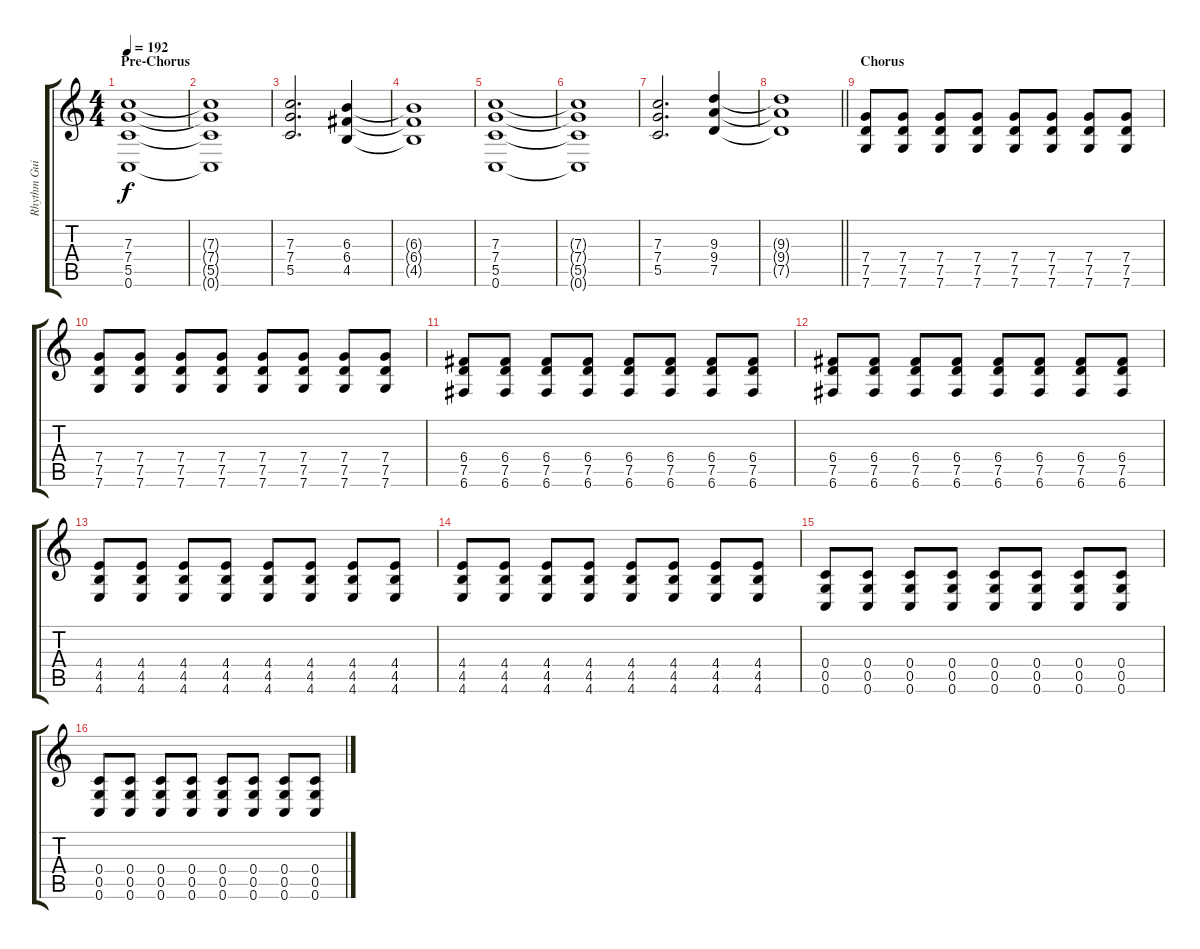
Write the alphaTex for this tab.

\track ("Rhythm Guitar 1" "Rhythm Gui") {instrument overdrivenguitar}
\staff {score tabs}
\tuning (D4 A3 F3 C3 G2 C2) {hide}
\ts (4 4)
\section ("" "Pre-Chorus")
\tempo 192
\clef g2
\ks aminor
(7.3 7.4 5.5 0.6).1{dy f volume 16} |
(7.3{t} 7.4{t} 5.5{t} 0.6{t}).1 |
(7.3 7.4 5.5).2{d} (6.3 6.4 4.5).4 |
(6.3{t} 6.4{t} 4.5{t}).1 |
(7.3 7.4 5.5 0.6).1 |
(7.3{t} 7.4{t} 5.5{t} 0.6{t}).1 |
(7.3 7.4 5.5).2{d} (9.3 9.4 7.5).4 |
\barLineRight lightlight
(9.3{t} 9.4{t} 7.5{t}).1 |
\section ("" "Chorus")
(7.4 7.5 7.6).8 (7.4 7.5 7.6).8 (7.4 7.5 7.6).8 (7.4 7.5 7.6).8 (7.4 7.5 7.6).8 (7.4 7.5 7.6).8 (7.4 7.5 7.6).8 (7.4 7.5 7.6).8 |
(7.4 7.5 7.6).8 (7.4 7.5 7.6).8 (7.4 7.5 7.6).8 (7.4 7.5 7.6).8 (7.4 7.5 7.6).8 (7.4 7.5 7.6).8 (7.4 7.5 7.6).8 (7.4 7.5 7.6).8 |
(6.4 7.5 6.6).8 (6.4 7.5 6.6).8 (6.4 7.5 6.6).8 (6.4 7.5 6.6).8 (6.4 7.5 6.6).8 (6.4 7.5 6.6).8 (6.4 7.5 6.6).8 (6.4 7.5 6.6).8 |
(6.4 7.5 6.6).8 (6.4 7.5 6.6).8 (6.4 7.5 6.6).8 (6.4 7.5 6.6).8 (6.4 7.5 6.6).8 (6.4 7.5 6.6).8 (6.4 7.5 6.6).8 (6.4 7.5 6.6).8 |
(4.4 4.5 4.6).8 (4.4 4.5 4.6).8 (4.4 4.5 4.6).8 (4.4 4.5 4.6).8 (4.4 4.5 4.6).8 (4.4 4.5 4.6).8 (4.4 4.5 4.6).8 (4.4 4.5 4.6).8 |
(4.4 4.5 4.6).8 (4.4 4.5 4.6).8 (4.4 4.5 4.6).8 (4.4 4.5 4.6).8 (4.4 4.5 4.6).8 (4.4 4.5 4.6).8 (4.4 4.5 4.6).8 (4.4 4.5 4.6).8 |
(0.4 0.5 0.6).8 (0.4 0.5 0.6).8 (0.4 0.5 0.6).8 (0.4 0.5 0.6).8 (0.4 0.5 0.6).8 (0.4 0.5 0.6).8 (0.4 0.5 0.6).8 (0.4 0.5 0.6).8 |
(0.4 0.5 0.6).8 (0.4 0.5 0.6).8 (0.4 0.5 0.6).8 (0.4 0.5 0.6).8 (0.4 0.5 0.6).8 (0.4 0.5 0.6).8 (0.4 0.5 0.6).8 (0.4 0.5 0.6).8
